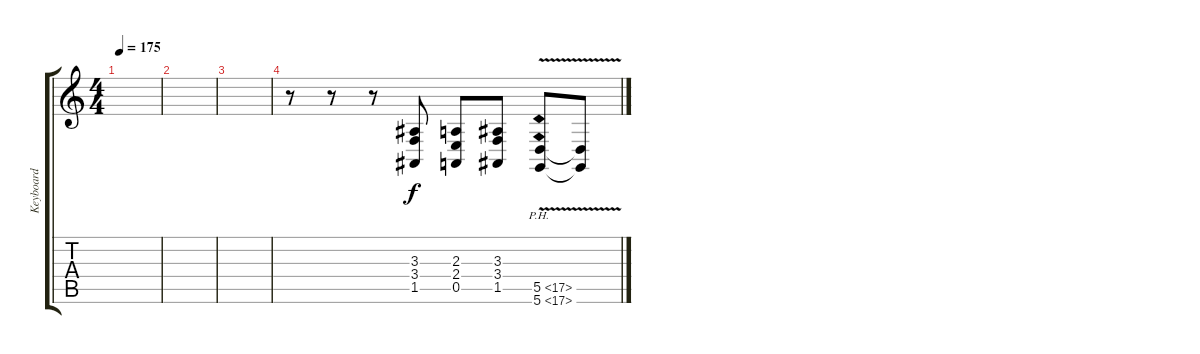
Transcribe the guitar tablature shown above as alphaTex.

\track ("Keyboard" "Keyboard") {instrument harpsichord}
\staff {score tabs}
\tuning (E4 B3 G3 D3 A2 D2) {hide}
\ts (4 4)
\tempo 175
\clef g2
\ks c
|
|
|
r.8 r.8 r.8 (3.3 3.4 1.5).8 (2.3 2.4 0.5).8 (3.3 3.4 1.5).8 (5.5{ph 12 v} 5.6{ph 12 v}).8 (5.5{t} 5.6{t}).8
